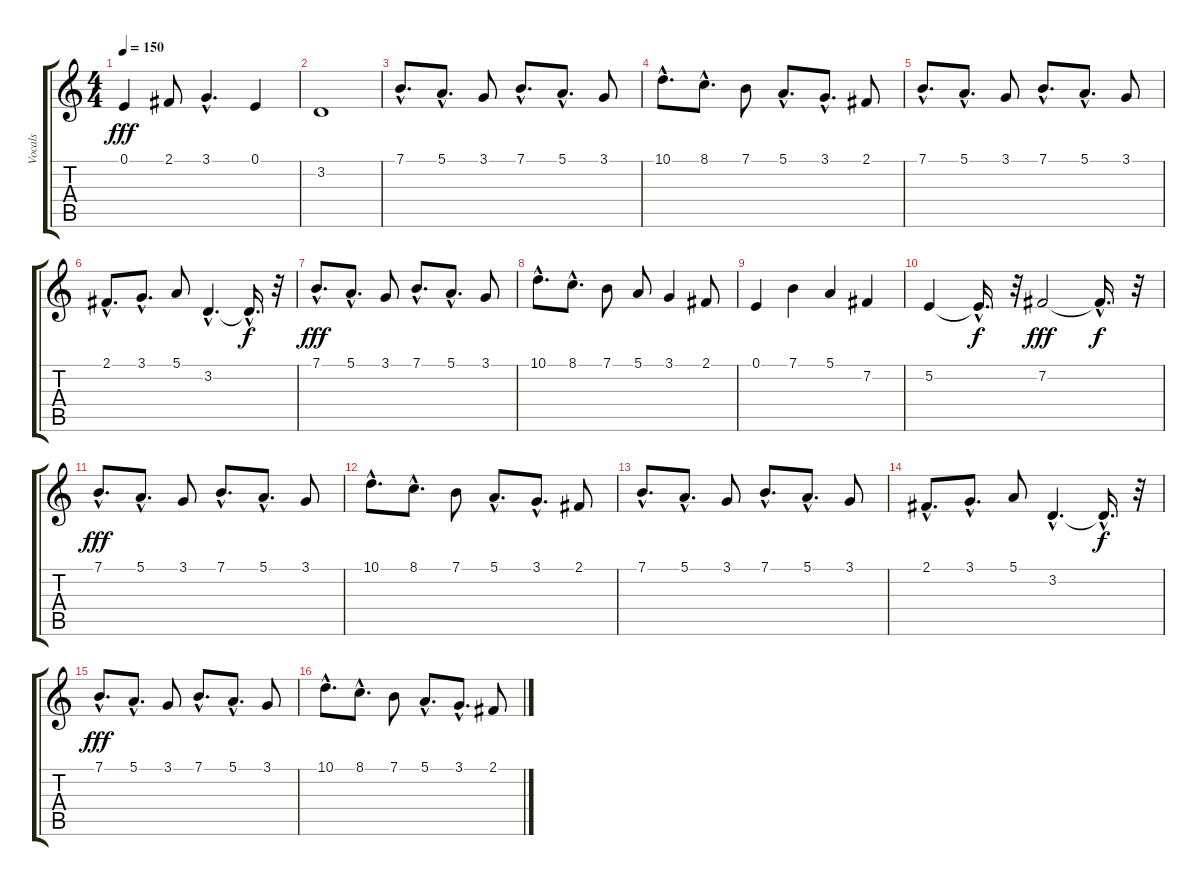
\track ("Vocals" "Vocals") {instrument tenorsax}
\staff {score tabs}
\tuning (E4 B3 G3 D3 A2 E2) {hide}
\ts (4 4)
\tempo 150
\clef g2
\ks c
0.1.4{dy fff} 2.1.8 3.1{hac}.4{d} 0.1.4 |
3.2.1 |
7.1{hac}.8{d} 5.1{hac}.8{d} 3.1.8 7.1{hac}.8{d} 5.1{hac}.8{d} 3.1.8 |
10.1{hac}.8{d} 8.1{hac}.8{d} 7.1.8 5.1{hac}.8{d} 3.1{hac}.8{d} 2.1.8 |
7.1{hac}.8{d} 5.1{hac}.8{d} 3.1.8 7.1{hac}.8{d} 5.1{hac}.8{d} 3.1.8 |
2.1{hac}.8{d} 3.1{hac}.8{d} 5.1.8 3.2{hac}.4{d} 3.2{hac t}.16{d dy f} r.32 |
7.1{hac}.8{d dy fff} 5.1{hac}.8{d} 3.1.8 7.1{hac}.8{d} 5.1{hac}.8{d} 3.1.8 |
10.1{hac}.8{d} 8.1{hac}.8{d} 7.1.8 5.1.8 3.1.4 2.1.8 |
0.1.4 7.1.4 5.1.4 7.2.4 |
5.2.4 5.2{hac t}.16{d dy f} r.32 7.2.2{dy fff} 7.2{hac t}.16{d dy f} r.32 |
7.1{hac}.8{d dy fff} 5.1{hac}.8{d} 3.1.8 7.1{hac}.8{d} 5.1{hac}.8{d} 3.1.8 |
10.1{hac}.8{d} 8.1{hac}.8{d} 7.1.8 5.1{hac}.8{d} 3.1{hac}.8{d} 2.1.8 |
7.1{hac}.8{d} 5.1{hac}.8{d} 3.1.8 7.1{hac}.8{d} 5.1{hac}.8{d} 3.1.8 |
2.1{hac}.8{d} 3.1{hac}.8{d} 5.1.8 3.2{hac}.4{d} 3.2{hac t}.16{d dy f} r.32 |
7.1{hac}.8{d dy fff} 5.1{hac}.8{d} 3.1.8 7.1{hac}.8{d} 5.1{hac}.8{d} 3.1.8 |
10.1{hac}.8{d} 8.1{hac}.8{d} 7.1.8 5.1{hac}.8{d} 3.1{hac}.8{d} 2.1.8
